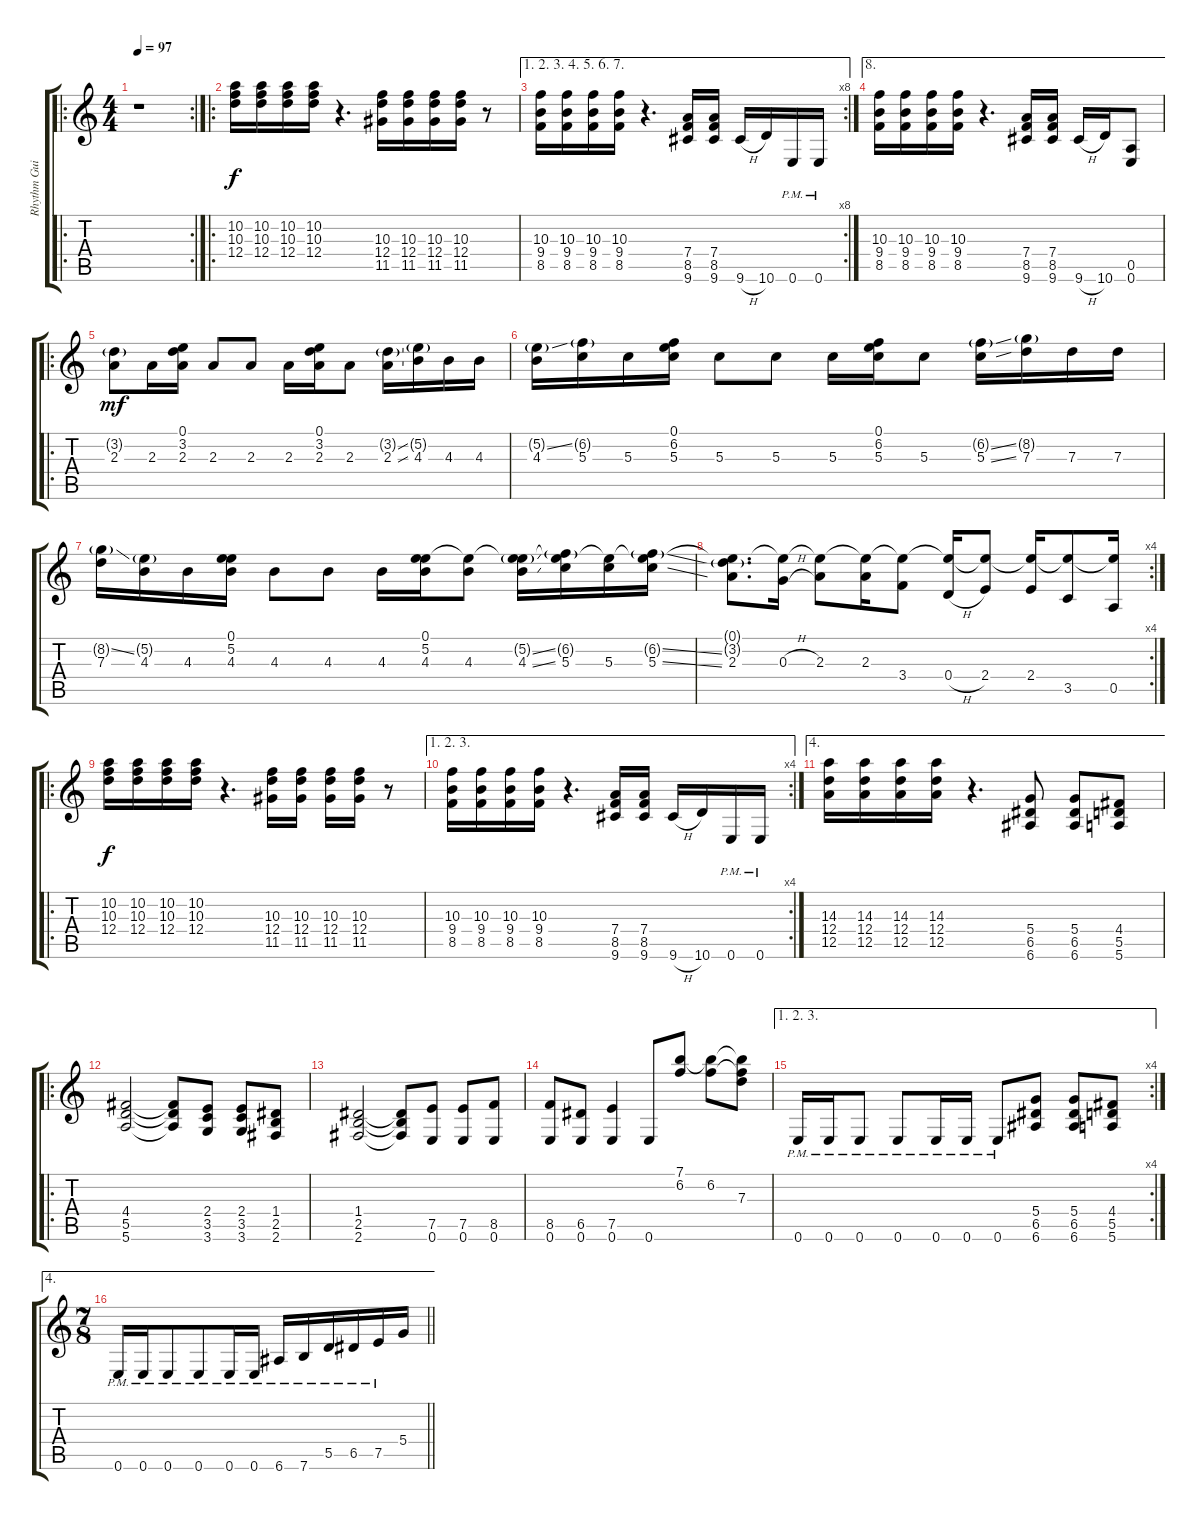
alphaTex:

\track ("Rhythm Guitar 1 [Mikael Akerfeldt + Pete" "Rhythm Gui") {instrument distortionguitar}
\staff {score tabs}
\tuning (E4 B3 G3 D3 A2 E2) {hide}
\ro
\rc 2
\ts (4 4)
\tempo 97
\clef g2
\ks c
r.1{dy f instrument distortionguitar} |
\ro
(10.2 10.3 12.4).16 (10.2 10.3 12.4).16 (10.2 10.3 12.4).16 (10.2 10.3 12.4).16 r.4{d} (10.3 12.4 11.5).16 (10.3 12.4 11.5).16{beam merge} (10.3 12.4 11.5).16 (10.3 12.4 11.5).16 r.8 |
\ae (1 2 3 4 5 6 7)
\rc 8
(10.3 9.4 8.5).16 (10.3 9.4 8.5).16 (10.3 9.4 8.5).16 (10.3 9.4 8.5).16 r.4{d} (7.4 8.5 9.6).16 (7.4 8.5 9.6).16 9.6{h}.16 10.6.16 0.6{pm}.16 0.6{pm}.16 |
\ae 8
(10.3 9.4 8.5).16 (10.3 9.4 8.5).16 (10.3 9.4 8.5).16 (10.3 9.4 8.5).16 r.4{d} (7.4 8.5 9.6).16 (7.4 8.5 9.6).16 9.6{h}.16 10.6.16 (0.5 0.6).8 |
\ro
(3.2{g} 2.3).8{dy mf instrument acousticguitarsteel} 2.3.16 (0.1 3.2 2.3).16 2.3.8 2.3.8 2.3.16 (0.1 3.2 2.3).16 2.3.8 (3.2{ss g} 2.3{ss}).16 (5.2{g} 4.3).16 4.3.16 4.3.16 |
(5.2{ss g} 4.3).16 (6.2{g} 5.3).16 5.3.16 (0.1 6.2 5.3).16 5.3.8 5.3.8 5.3.16 (0.1 6.2 5.3).16 5.3.8 (6.2{ss g} 5.3{ss}).16 (8.2{g} 7.3).16 7.3.16 7.3.16 |
(8.2{ss g} 7.3).16 (5.2{g} 4.3).16 4.3.16 (0.1 5.2 4.3).16 4.3.8 4.3.8 4.3.16 (0.1 5.2 4.3).16 (0.1{t} 4.3).8 (0.1{t} 5.2{ss g} 4.3{ss}).16 (0.1{t} 6.2{g} 5.3).16 (0.1{t} 5.3).16 (0.1{t} 6.2{ss g} 5.3{ss}).16 |
\rc 4
(0.1{t} 3.2{g} 2.3).8{d} (0.1{t} 0.3{h}).16 (0.1{t} 2.3).8 (0.1{t} 2.3).16 (0.1{t} 3.4).8 (0.1{t} 0.4{h}).16 (0.1{t} 2.4).8 (0.1{t} 2.4).16 (0.1{t} 3.5).8 (0.1{t} 0.5).16 |
\ro
(10.2 10.3 12.4).16{dy f instrument distortionguitar} (10.2 10.3 12.4).16 (10.2 10.3 12.4).16 (10.2 10.3 12.4).16 r.4{d} (10.3 12.4 11.5).16 (10.3 12.4 11.5).16 (10.3 12.4 11.5).16 (10.3 12.4 11.5).16 r.8 |
\ae (1 2 3)
\rc 4
(10.3 9.4 8.5).16 (10.3 9.4 8.5).16 (10.3 9.4 8.5).16 (10.3 9.4 8.5).16 r.4{d} (7.4 8.5 9.6).16 (7.4 8.5 9.6).16 9.6{h}.16 10.6.16 0.6{pm}.16 0.6{pm}.16 |
\ae 4
(14.3 12.4 12.5).16 (14.3 12.4 12.5).16 (14.3 12.4 12.5).16 (14.3 12.4 12.5).16 r.4{d} (5.4 6.5 6.6).8 (5.4 6.5 6.6).8 (4.4 5.5 5.6).8 |
\ro
(4.4 5.5 5.6).2 (4.4{t} 5.5{t} 5.6{t}).8 (2.4 3.5 3.6).8 (2.4 3.5 3.6).8 (1.4 2.5 2.6).8 |
(1.4 2.5 2.6).2 (1.4{t} 2.5{t} 2.6{t}).8 (7.5 0.6).8 (7.5 0.6).8 (8.5 0.6).8 |
(8.5 0.6).8 (6.5 0.6).8 (7.5 0.6).4 0.6.8 (7.1 6.2).8 (7.1{t} 6.2).8 (7.1{t} 6.2{t} 7.3).8 |
\ae (1 2 3)
\rc 4
0.6{pm}.16 0.6{pm}.16 0.6{pm}.8 0.6{pm}.8 0.6{pm}.16 0.6{pm}.16 0.6{pm}.8 (5.4 6.5 6.6).8 (5.4 6.5 6.6).8 (4.4 5.5 5.6).8 |
\ae 4
\ts (7 8)
\barLineRight lightlight
0.6{pm}.16 0.6{pm}.16 0.6{pm}.8 0.6{pm}.8 0.6{pm}.16 0.6{pm}.16 6.6{pm}.16 7.6{pm}.16 5.5{pm}.16 6.5{pm}.16 7.5{pm}.16 5.4.16
